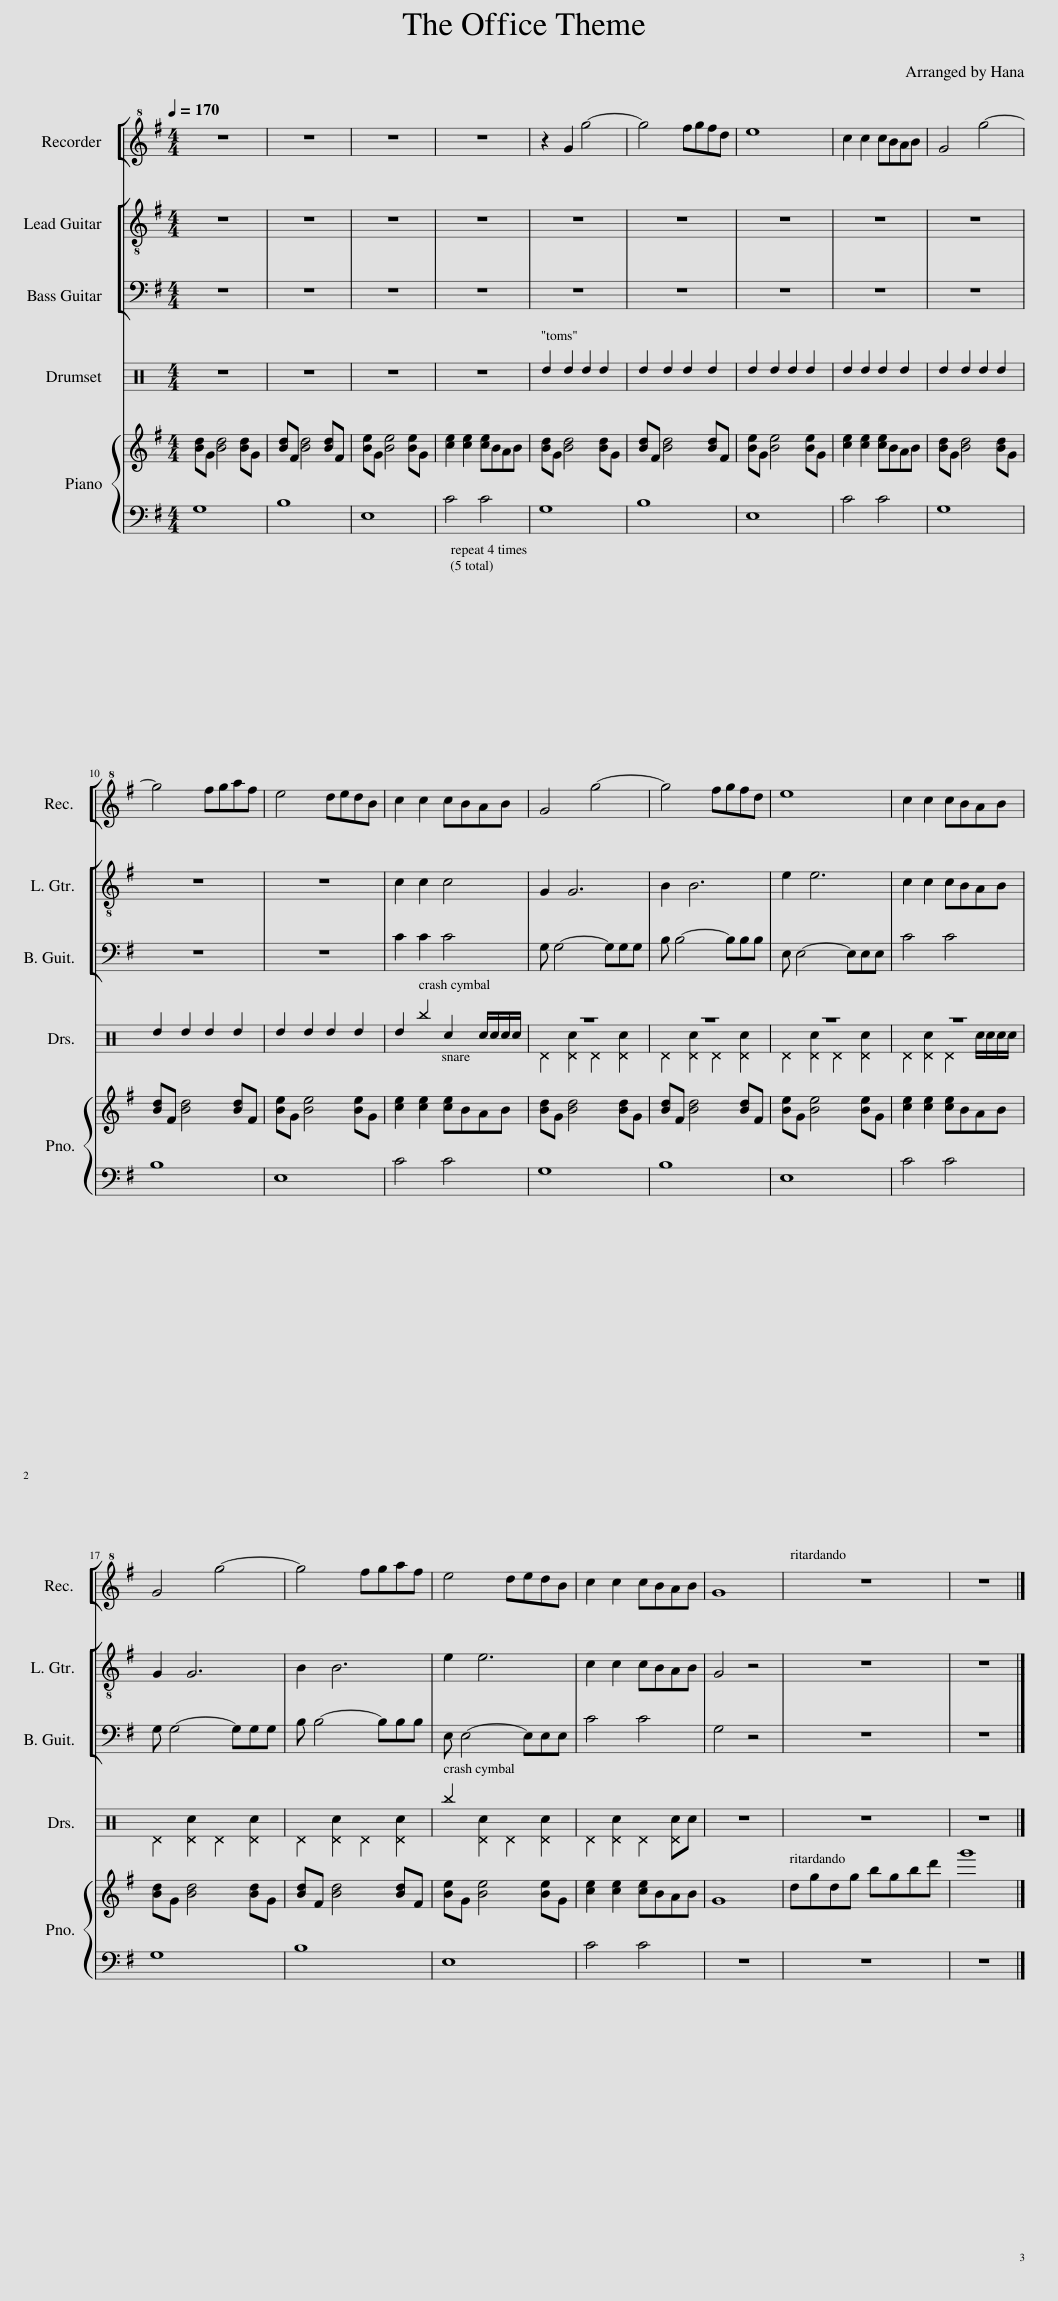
X:1
%%score 1 [ 2 3 ] ( 4 5 ) { 6 | 7 }
L:1/8
Q:1/4=170
M:4/4
I:linebreak $
K:G
V:1 treble+8
V:2 treble-8
V:3 bass transpose=-12
V:4 perc
K:none
V:5 perc
K:none
V:6 treble
V:7 bass
V:1
 z8 | z8 | z8 | z8 | z2 G2 g4- | %5
 g4 fgfd | e8 | c2 c2 cBAB | G4 g4- |$ g4 fgaf | %10
 e4 dedB | c2 c2 cBAB | G4 g4- | g4 fgfd | e8 | %15
 c2 c2 cBAB |$ G4 g4- | g4 fgaf | e4 dedB | c2 c2 cBAB | %20
 G8 | z8 | z8 |] %23
V:2
 z8 | z8 | z8 | z8 | z8 | %5
 z8 | z8 | z8 | z8 |$ z8 | %10
 z8 | c2 c2 c4 | G2 G6 | B2 B6 | e2 e6 | %15
 c2 c2 cBAB |$ G2 G6 | B2 B6 | e2 e6 | c2 c2 cBAB | %20
 G4 z4 | z8 | z8 |] %23
V:3
 z8 | z8 | z8 | z8 | z8 | %5
 z8 | z8 | z8 | z8 |$ z8 | %10
 z8 | C2 C2 C4 | G, G,4- G,G,G, | B, B,4- B,B,B, | E, E,4- E,E,E, | %15
 C4 C4 |$ G, G,4- G,G,G, | B, B,4- B,B,B, | E, E,4- E,E,E, | C4 C4 | %20
 G,4 z4 | z8 | z8 |] %23
V:4
[K:C] z8 | z8 | z8 | z8 | d2 d2 d2 d2 | %5
 d2 d2 d2 d2 | d2 d2 d2 d2 | d2 d2 d2 d2 | d2 d2 d2 d2 |$ d2 d2 d2 d2 | %10
 d2 d2 d2 d2 | d2 ^b2 c2 c/c/c/c/ | z8 | z8 | z8 | %15
 z8 |$ ^D2 [^Dc]2 ^D2 [^Dc]2 | ^D2 [^Dc]2 ^D2 [^Dc]2 | ^b2 [^Dc]2 ^D2 [^Dc]2 | ^D2 [^Dc]2 ^D2 [^Dc]c | %20
 z8 | z8 | z8 |] %23
V:5
[K:C] x8 | x8 | x8 | x8 | x8 | %5
 x8 | x8 | x8 | x8 |$ x8 | %10
 x8 | x8 | ^D2 [^Dc]2 ^D2 [^Dc]2 | ^D2 [^Dc]2 ^D2 [^Dc]2 | ^D2 [^Dc]2 ^D2 [^Dc]2 | %15
 ^D2 [^Dc]2 ^D2 c/c/c/c/ |$ x8 | x8 | x8 | x8 | %20
 x8 | x8 | x8 |] %23
V:6
 [Bd]G [Bd]4 [Bd]G | [Bd]F [Bd]4 [Bd]F | [Be]G [Be]4 [Be]G | [ce]2 [ce]2 [ce]BAB | [Bd]G [Bd]4 [Bd]G | %5
 [Bd]F [Bd]4 [Bd]F | [Be]G [Be]4 [Be]G | [ce]2 [ce]2 [ce]BAB | [Bd]G [Bd]4 [Bd]G |$ [Bd]F [Bd]4 [Bd]F | %10
 [Be]G [Be]4 [Be]G | [ce]2 [ce]2 [ce]BAB | [Bd]G [Bd]4 [Bd]G | [Bd]F [Bd]4 [Bd]F | [Be]G [Be]4 [Be]G | %15
 [ce]2 [ce]2 [ce]BAB |$ [Bd]G [Bd]4 [Bd]G | [Bd]F [Bd]4 [Bd]F | [Be]G [Be]4 [Be]G | [ce]2 [ce]2 [ce]BAB | %20
 G8 | dgdg bgbd' | g'8 |] %23
V:7
 G,8 | B,8 | E,8 | C4 C4 | G,8 | %5
 B,8 | E,8 | C4 C4 | G,8 |$ B,8 | %10
 E,8 | C4 C4 | G,8 | B,8 | E,8 | %15
 C4 C4 |$ G,8 | B,8 | E,8 | C4 C4 | %20
 z8 | z8 | z8 |] %23
